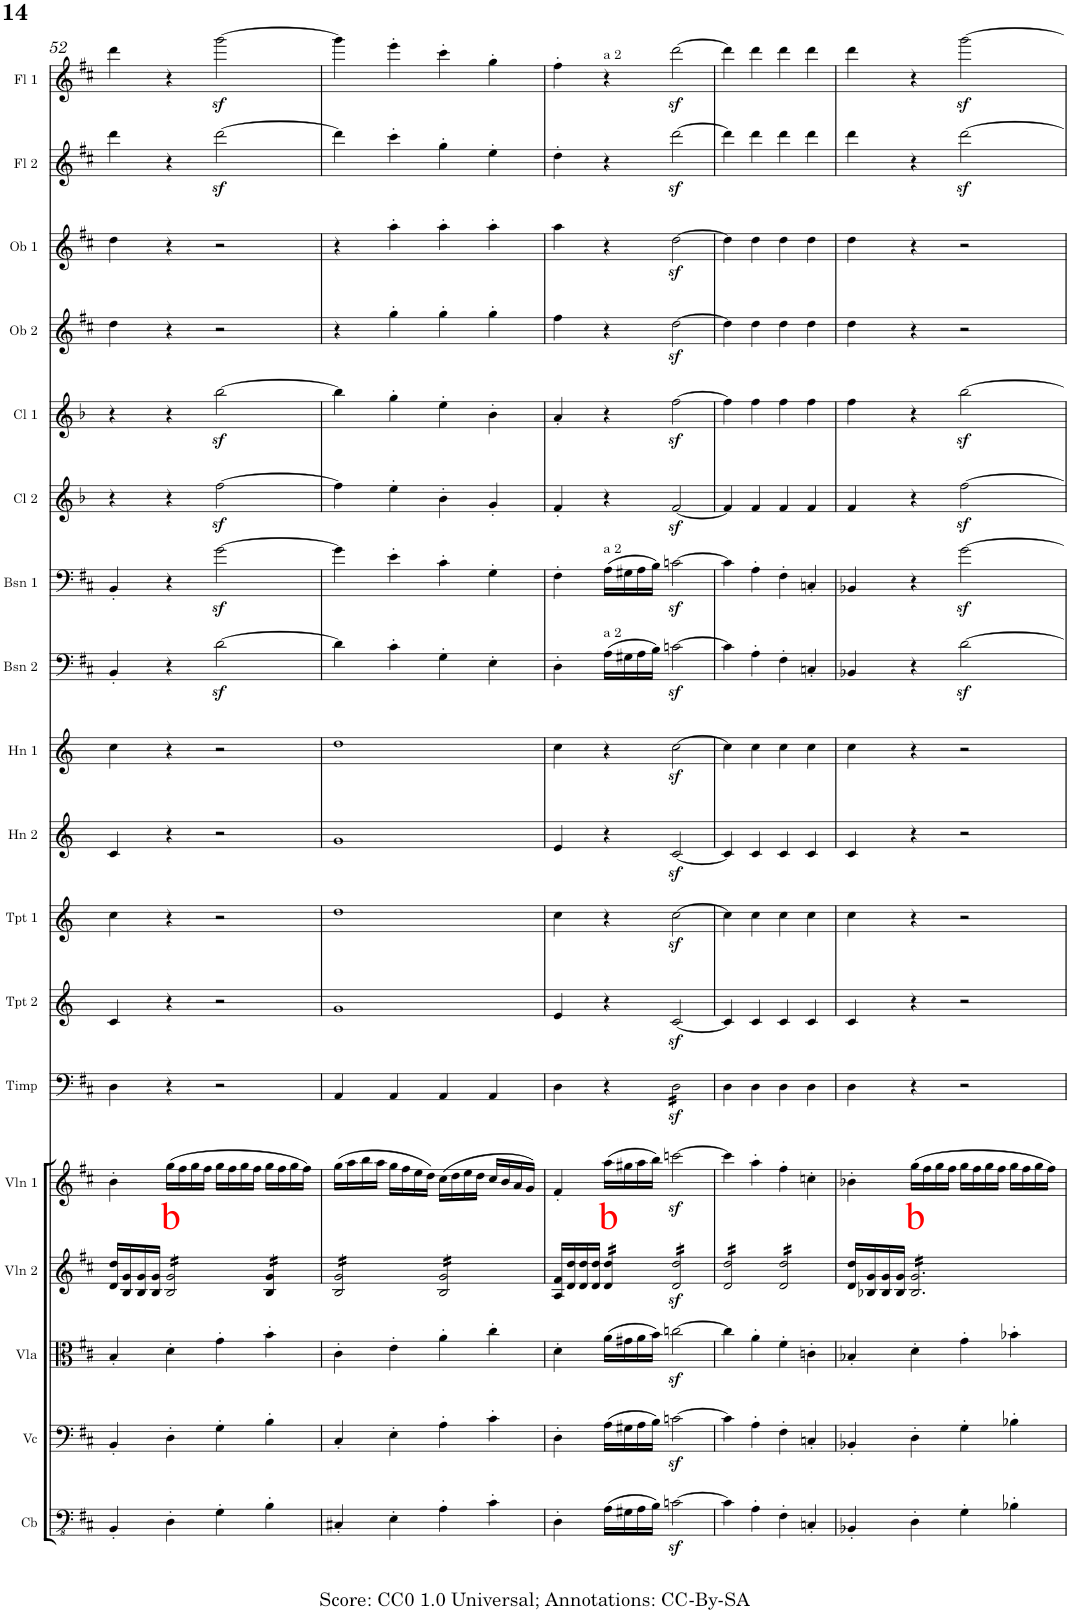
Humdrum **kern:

**kern	**kern	**kern	**kern	**kern	**text	**kern	**kern	**kern	**kern	**kern	**kern	**kern	**kern	**kern	**kern	**kern	**kern	**kern
*part18	*part17	*part16	*part15	*part14	*part14	*part13	*part12	*part11	*part10	*part9	*part8	*part7	*part6	*part5	*part4	*part3	*part2	*part1
*staff18	*staff17	*staff16	*staff15	*staff14	*staff14	*staff13	*staff12	*staff11	*staff10	*staff9	*staff8	*staff7	*staff6	*staff5	*staff4	*staff3	*staff2	*staff1
*I"Contrabass	*I"Violoncello	*I"Viola	*I"Violin 2	*I"Violin 1	*	*I"Timpani	*I"D Trumpet 2	*I"D Trumpet 1	*I"D Horn 2	*I"D Horn 1	*I"Bassoon 2	*I"Bassoon 1	*I"A Clarinet 2	*I"A Clarinet 1	*I"Oboe 2	*I"Oboe 1	*I"Flute 2	*I"Flute 1
*I'Cb	*I'Vc	*I'Vla	*I'Vln 2	*I'Vln 1	*	*I'Timp	*I'Tpt 2	*I'Tpt 1	*I'Hn 2	*I'Hn 1	*I'Bsn 2	*I'Bsn 1	*I'Cl 2	*I'Cl 1	*I'Ob 2	*I'Ob 1	*I'Fl 2	*I'Fl 1
!!LO:PB:g=z
*clefFv4	*clefF4	*clefC3	*clefG2	*clefG2	*	*clefF4	*clefG2	*clefG2	*clefG2	*clefG2	*clefF4	*clefF4	*clefG2	*clefG2	*clefG2	*clefG2	*clefG2	*clefG2
*	*	*	*	*	*	*	*Trd-1c-2	*Trd-1c-2	*Trd6c10	*Trd6c10	*	*	*Trd2c3	*Trd2c3	*	*	*	*
*k[f#c#]	*k[f#c#]	*k[f#c#]	*k[f#c#]	*k[f#c#]	*	*k[f#c#]	*k[]	*k[]	*k[]	*k[]	*k[f#c#]	*k[f#c#]	*k[b-]	*k[b-]	*k[f#c#]	*k[f#c#]	*k[f#c#]	*k[f#c#]
*M4/4	*M4/4	*M4/4	*M4/4	*M4/4	*	*M4/4	*M4/4	*M4/4	*M4/4	*M4/4	*M4/4	*M4/4	*M4/4	*M4/4	*M4/4	*M4/4	*M4/4	*M4/4
*met(c)	*met(c)	*met(c)	*met(c)	*met(c)	*	*met(c)	*met(c)	*met(c)	*met(c)	*met(c)	*met(c)	*met(c)	*met(c)	*met(c)	*met(c)	*met(c)	*met(c)	*met(c)
=52	=52	=52	=52	=52	=52	=52	=52	=52	=52	=52	=52	=52	=52	=52	=52	=52	=52	=52
4BBB'/	4BB'/	4B'/	16d/ 16dd/LL	4b'\	.	4D\	4c/	4cc\	4c/	4cc\	4BB'/	4BB'/	4r	4r	4dd\	4dd\	4ddd\	4ddd\
.	.	.	16B/ 16g/	.	.	.	.	.	.	.	.	.	.	.	.	.	.	.
.	.	.	16B/ 16g/	.	.	.	.	.	.	.	.	.	.	.	.	.	.	.
.	.	.	16B/ 16g/JJ	.	.	.	.	.	.	.	.	.	.	.	.	.	.	.
!	!	!	!	!	!LO:LY:b:color=#FF0000	!	!	!	!	!	!	!	!	!	!	!	!	!
*	*	*	*tremolo	*	*	*	*	*	*	*	*	*	*	*	*	*	*	*
4DD'\	4D'\	4d'\	16B/ 16g/LL	(16gg\LL	b	4r	4r	4r	4r	4r	4r	4r	4r	4r	4r	4r	4r	4r
.	.	.	16B/ 16g/	16ff#\	.	.	.	.	.	.	.	.	.	.	.	.	.	.
.	.	.	16B/ 16g/	16gg\	.	.	.	.	.	.	.	.	.	.	.	.	.	.
.	.	.	16B/ 16g/	16ff#\JJ	.	.	.	.	.	.	.	.	.	.	.	.	.	.
4GG'\	4G'\	4g'\	16B/ 16g/	16gg\LL	.	2r	2r	2r	2r	2r	[2dz<\	[2gz<\	[2ffz<\	[2bb-z<\	2r	2r	[2dddz<\	[2gggz<\
.	.	.	16B/ 16g/	16ff#\	.	.	.	.	.	.	.	.	.	.	.	.	.	.
.	.	.	16B/ 16g/	16gg\	.	.	.	.	.	.	.	.	.	.	.	.	.	.
.	.	.	16B/ 16g/JJ	16ff#\JJ	.	.	.	.	.	.	.	.	.	.	.	.	.	.
4BB'\	4B'\	4b'\	16B/ 16g/LL	16gg\LL	.	.	.	.	.	.	.	.	.	.	.	.	.	.
.	.	.	16B/ 16g/	16ff#\	.	.	.	.	.	.	.	.	.	.	.	.	.	.
.	.	.	16B/ 16g/	16gg\	.	.	.	.	.	.	.	.	.	.	.	.	.	.
.	.	.	16B/ 16g/JJ	16ff#\JJ)	.	.	.	.	.	.	.	.	.	.	.	.	.	.
=53	=53	=53	=53	=53	=53	=53	=53	=53	=53	=53	=53	=53	=53	=53	=53	=53	=53	=53
4CC#X'/	4C#'/	4c#'\	16B/ 16g/LL	(16gg\LL	.	4AA/	1g	1dd	1g	1dd	4d\]	4g\]	4ff\]	4bb-\]	4r	4r	4ddd\]	4ggg\]
.	.	.	16B/ 16g/	16aa\	.	.	.	.	.	.	.	.	.	.	.	.	.	.
.	.	.	16B/ 16g/	16bb\	.	.	.	.	.	.	.	.	.	.	.	.	.	.
.	.	.	16B/ 16g/	16aa\JJ	.	.	.	.	.	.	.	.	.	.	.	.	.	.
4EE'\	4E'\	4e'\	16B/ 16g/	16gg\LL	.	4AA/	.	.	.	.	4c#'\	4e'\	4ee'\	4gg'\	4gg'\	4aa'\	4ccc#'\	4eee'\
.	.	.	16B/ 16g/	16ff#\	.	.	.	.	.	.	.	.	.	.	.	.	.	.
.	.	.	16B/ 16g/	16ee\	.	.	.	.	.	.	.	.	.	.	.	.	.	.
.	.	.	16B/ 16g/JJ	16dd\JJ)	.	.	.	.	.	.	.	.	.	.	.	.	.	.
4AA'\	4A'\	4a'\	16B/ 16g/LL	(16cc#\LL	.	4AA/	.	.	.	.	4G'\	4c#'\	4b-'\	4ee'\	4gg'\	4aa'\	4gg'\	4ccc#'\
.	.	.	16B/ 16g/	16dd\	.	.	.	.	.	.	.	.	.	.	.	.	.	.
.	.	.	16B/ 16g/	16ee\	.	.	.	.	.	.	.	.	.	.	.	.	.	.
.	.	.	16B/ 16g/	16dd\JJ	.	.	.	.	.	.	.	.	.	.	.	.	.	.
4C#'\	4c#'\	4cc#'\	16B/ 16g/	16cc#/LL	.	4AA/	.	.	.	.	4E'\	4G'\	4g'/	4b-'\	4gg'\	4aa'\	4ee'\	4gg'\
.	.	.	16B/ 16g/	16b/	.	.	.	.	.	.	.	.	.	.	.	.	.	.
.	.	.	16B/ 16g/	16a/	.	.	.	.	.	.	.	.	.	.	.	.	.	.
.	.	.	16B/ 16g/JJ	16g/JJ)	.	.	.	.	.	.	.	.	.	.	.	.	.	.
*	*	*	*Xtremolo	*	*	*	*	*	*	*	*	*	*	*	*	*	*	*
=54	=54	=54	=54	=54	=54	=54	=54	=54	=54	=54	=54	=54	=54	=54	=54	=54	=54	=54
4DD'\	4D'\	4d'\	16A/ 16f#/LL	4f#'/	.	4D\	4e/	4cc\	4e/	4cc\	4D'\	4F#'\	4f'/	4a'/	4ff#\	4aa\	4dd'\	4ff#'\
.	.	.	16d/ 16dd/	.	.	.	.	.	.	.	.	.	.	.	.	.	.	.
.	.	.	16d/ 16dd/	.	.	.	.	.	.	.	.	.	.	.	.	.	.	.
.	.	.	16d/ 16dd/JJ	.	.	.	.	.	.	.	.	.	.	.	.	.	.	.
!	!	!	!	!	!	!	!	!	!	!	!	!	!	!	!	!	!	!LO:TX:a:t=a 2
!	!	!	!	!	!	!	!	!	!	!	!	!LO:TX:a:t=a 2	!	!	!	!	!	!
!	!	!	!	!	!	!	!	!	!	!	!LO:TX:a:t=a 2	!	!	!	!	!	!	!
!	!	!	!	!	!LO:LY:b:color=#FF0000	!	!	!	!	!	!	!	!	!	!	!	!	!
*	*	*	*tremolo	*	*	*	*	*	*	*	*	*	*	*	*	*	*	*
(16AA\LL	(16A\LL	(16a\LL	16d/ 16dd/LL	(16aa\LL	b	4r	4r	4r	4r	4r	(16A\LL	(16A\LL	4r	4r	4r	4r	4r	4r
16GG#X\	16G#X\	16g#X\	16d/ 16dd/	16gg#X\	.	.	.	.	.	.	16G#X\	16G#X\	.	.	.	.	.	.
16AA\	16A\	16a\	16d/ 16dd/	16aa\	.	.	.	.	.	.	16A\	16A\	.	.	.	.	.	.
16BB\JJ)	16B\JJ)	16b\JJ)	16d/ 16dd/JJ	16bb\JJ)	.	.	.	.	.	.	16B\JJ)	16B\JJ)	.	.	.	.	.	.
*	*	*	*	*	*	*tremolo	*	*	*	*	*	*	*	*	*	*	*	*
[2Cnz<\	[2cnz<\	[2ccnz<\	16d/z< 16dd/z<LL	[2cccnz<\	.	16Dz<\LL	[2cz</	[2ccz<\	[2cz</	[2ccz<\	[2cnz<\	[2cnz<\	[2fz</	[2ffz<\	[2ddz<\	[2ddz<\	[2dddz<\	[2dddz<\
.	.	.	16d/z< 16dd/z<	.	.	16Dz<\	.	.	.	.	.	.	.	.	.	.	.	.
.	.	.	16d/z< 16dd/z<	.	.	16Dz<\	.	.	.	.	.	.	.	.	.	.	.	.
.	.	.	16d/z< 16dd/z<	.	.	16Dz<\	.	.	.	.	.	.	.	.	.	.	.	.
.	.	.	16d/z< 16dd/z<	.	.	16Dz<\	.	.	.	.	.	.	.	.	.	.	.	.
.	.	.	16d/z< 16dd/z<	.	.	16Dz<\	.	.	.	.	.	.	.	.	.	.	.	.
.	.	.	16d/z< 16dd/z<	.	.	16Dz<\	.	.	.	.	.	.	.	.	.	.	.	.
.	.	.	16d/z< 16dd/z<JJ	.	.	16Dz<\JJ	.	.	.	.	.	.	.	.	.	.	.	.
*	*	*	*	*	*	*Xtremolo	*	*	*	*	*	*	*	*	*	*	*	*
=55	=55	=55	=55	=55	=55	=55	=55	=55	=55	=55	=55	=55	=55	=55	=55	=55	=55	=55
4C\]	4c\]	4cc\]	16d/ 16dd/LL	4ccc\]	.	4D\	4c/]	4cc\]	4c/]	4cc\]	4c\]	4c\]	4f/]	4ff\]	4dd\]	4dd\]	4ddd\]	4ddd\]
.	.	.	16d/ 16dd/	.	.	.	.	.	.	.	.	.	.	.	.	.	.	.
.	.	.	16d/ 16dd/	.	.	.	.	.	.	.	.	.	.	.	.	.	.	.
.	.	.	16d/ 16dd/	.	.	.	.	.	.	.	.	.	.	.	.	.	.	.
4AA'\	4A'\	4a'\	16d/ 16dd/	4aa'\	.	4D\	4c/	4cc\	4c/	4cc\	4A'\	4A'\	4f/	4ff\	4dd\	4dd\	4ddd\	4ddd\
.	.	.	16d/ 16dd/	.	.	.	.	.	.	.	.	.	.	.	.	.	.	.
.	.	.	16d/ 16dd/	.	.	.	.	.	.	.	.	.	.	.	.	.	.	.
.	.	.	16d/ 16dd/JJ	.	.	.	.	.	.	.	.	.	.	.	.	.	.	.
4FF#'\	4F#'\	4f#'\	16d/ 16dd/LL	4ff#'\	.	4D\	4c/	4cc\	4c/	4cc\	4F#'\	4F#'\	4f/	4ff\	4dd\	4dd\	4ddd\	4ddd\
.	.	.	16d/ 16dd/	.	.	.	.	.	.	.	.	.	.	.	.	.	.	.
.	.	.	16d/ 16dd/	.	.	.	.	.	.	.	.	.	.	.	.	.	.	.
.	.	.	16d/ 16dd/	.	.	.	.	.	.	.	.	.	.	.	.	.	.	.
4CCn'/	4Cn'/	4cn'\	16d/ 16dd/	4ccn'\	.	4D\	4c/	4cc\	4c/	4cc\	4Cn'/	4Cn'/	4f/	4ff\	4dd\	4dd\	4ddd\	4ddd\
.	.	.	16d/ 16dd/	.	.	.	.	.	.	.	.	.	.	.	.	.	.	.
.	.	.	16d/ 16dd/	.	.	.	.	.	.	.	.	.	.	.	.	.	.	.
.	.	.	16d/ 16dd/JJ	.	.	.	.	.	.	.	.	.	.	.	.	.	.	.
*	*	*	*Xtremolo	*	*	*	*	*	*	*	*	*	*	*	*	*	*	*
=56	=56	=56	=56	=56	=56	=56	=56	=56	=56	=56	=56	=56	=56	=56	=56	=56	=56	=56
4BBB-X'/	4BB-X'/	4B-X'/	16d/ 16dd/LL	4b-X'\	.	4D\	4c/	4cc\	4c/	4cc\	4BB-X/	4BB-X/	4f/	4ff\	4dd\	4dd\	4ddd\	4ddd\
.	.	.	16B-X/ 16g/	.	.	.	.	.	.	.	.	.	.	.	.	.	.	.
.	.	.	16B-/ 16g/	.	.	.	.	.	.	.	.	.	.	.	.	.	.	.
.	.	.	16B-/ 16g/JJ	.	.	.	.	.	.	.	.	.	.	.	.	.	.	.
!	!	!	!	!	!LO:LY:b:color=#FF0000	!	!	!	!	!	!	!	!	!	!	!	!	!
*	*	*	*tremolo	*	*	*	*	*	*	*	*	*	*	*	*	*	*	*
4DD'\	4D'\	4d'\	16B-/ 16g/LL	(16gg\LL	b	4r	4r	4r	4r	4r	4r	4r	4r	4r	4r	4r	4r	4r
.	.	.	16B-/ 16g/	16ff#\	.	.	.	.	.	.	.	.	.	.	.	.	.	.
.	.	.	16B-/ 16g/	16gg\	.	.	.	.	.	.	.	.	.	.	.	.	.	.
.	.	.	16B-/ 16g/	16ff#\JJ	.	.	.	.	.	.	.	.	.	.	.	.	.	.
4GG'\	4G'\	4g'\	16B-/ 16g/	16gg\LL	.	2r	2r	2r	2r	2r	[2dz<\	[2gz<\	[2ffz<\	[2bb-z<\	2r	2r	[2dddz<\	[2gggz<\
.	.	.	16B-/ 16g/	16ff#\	.	.	.	.	.	.	.	.	.	.	.	.	.	.
.	.	.	16B-/ 16g/	16gg\	.	.	.	.	.	.	.	.	.	.	.	.	.	.
.	.	.	16B-/ 16g/	16ff#\JJ	.	.	.	.	.	.	.	.	.	.	.	.	.	.
4BB-X'\	4B-X'\	4b-X'\	16B-/ 16g/	16gg\LL	.	.	.	.	.	.	.	.	.	.	.	.	.	.
.	.	.	16B-/ 16g/	16ff#\	.	.	.	.	.	.	.	.	.	.	.	.	.	.
.	.	.	16B-/ 16g/	16gg\	.	.	.	.	.	.	.	.	.	.	.	.	.	.
.	.	.	16B-/ 16g/JJ	16ff#\JJ)	.	.	.	.	.	.	.	.	.	.	.	.	.	.
*	*	*	*Xtremolo	*	*	*	*	*	*	*	*	*	*	*	*	*	*	*
=	=	=	=	=	=	=	=	=	=	=	=	=	=	=	=	=	=	=
*-	*-	*-	*-	*-	*-	*-	*-	*-	*-	*-	*-	*-	*-	*-	*-	*-	*-	*-
